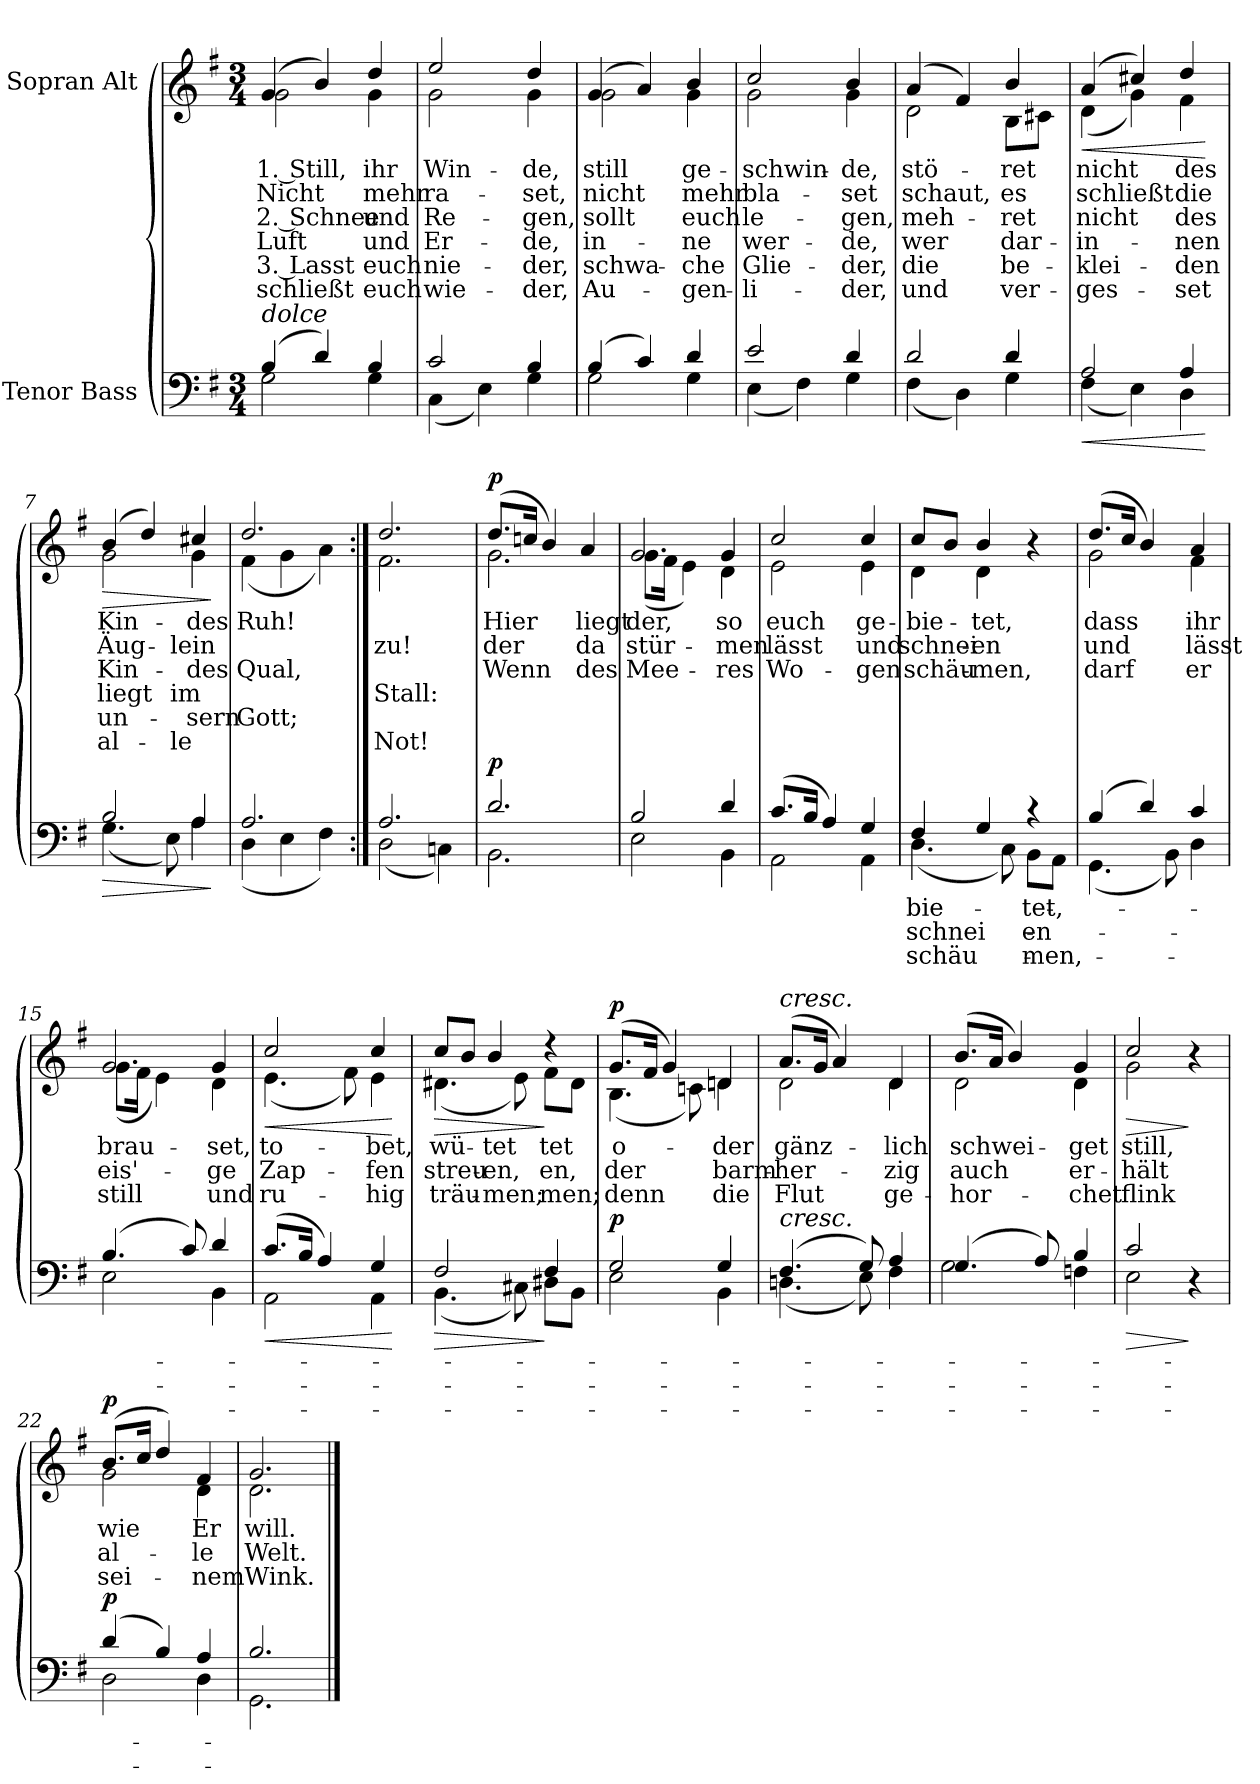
**kern	**text	**text	**text	**dynam	**kern	**text	**text	**text	**text	**text	**text	**dynam
*part2	*part2	*part2	*part2	*part2	*part1	*part1	*part1	*part1	*part1	*part1	*part1	*part1
*staff2	*staff2	*staff2	*staff2	*staff2	*staff1	*staff1	*staff1	*staff1	*staff1	*staff1	*staff1	*staff1
*I"Tenor Bass	*	*	*	*	*I"Sopran Alt	*	*	*	*	*	*	*
*clefF4	*	*	*	*	*clefG2	*	*	*	*	*	*	*
*k[f#]	*	*	*	*	*k[f#]	*	*	*	*	*	*	*
*M3/4	*	*	*	*	*M3/4	*	*	*	*	*	*	*
=1	=1	=1	=1	=1	=1	=1	=1	=1	=1	=1	=1	=1
*^	*	*	*	*	*	*	*	*	*	*	*	*
!	!	!	!	!	!	!LO:TX:a:B:t=Allegretto	!	!	!	!	!	!	!
!	!	!	!	!	!	!LO:TX:a:i:t=dolce	!	!	!	!	!	!	!
!LO:TX:a:i:t=dolce	!	!	!	!	!	!	!	!	!	!	!	!	!
!	!	!	!	!	!	!	!LO:LY:b	!LO:LY:b	!LO:LY:b	!LO:LY:b	!LO:LY:b	!LO:LY:b	!
*	*	*	*	*	*	*^	*	*	*	*	*	*	*
(4B/	2G\	.	.	.	.	(4g/	2g\	1. Still,	Nicht	2. Schnee	Luft	3. Lasst	schließt	.
4d/)	.	.	.	.	.	4b/)	.	.	.	.	.	.	.	.
!	!	!	!	!	!	!	!	!LO:LY:b	!LO:LY:b	!LO:LY:b	!LO:LY:b	!LO:LY:b	!LO:LY:b	!
4B/	4G\	.	.	.	.	4dd/	4g\	ihr	mehr	und	und	euch	euch	.
=2	=2	=2	=2	=2	=2	=2	=2	=2	=2	=2	=2	=2	=2	=2
!	!	!	!	!	!	!	!	!LO:LY:b	!LO:LY:b	!LO:LY:b	!LO:LY:b	!LO:LY:b	!LO:LY:b	!
2c/	(4C\	.	.	.	.	2ee/	2g\	Win-	ra-	Re-	Er-	nie-	wie-	.
.	4E\)	.	.	.	.	.	.	.	.	.	.	.	.	.
!	!	!	!	!	!	!	!	!LO:LY:b	!LO:LY:b	!LO:LY:b	!LO:LY:b	!LO:LY:b	!LO:LY:b	!
4B/	4G\	.	.	.	.	4dd/	4g\	-de,	-set,	-gen,	-de,	-der,	-der,	.
=3	=3	=3	=3	=3	=3	=3	=3	=3	=3	=3	=3	=3	=3	=3
!	!	!	!	!	!	!	!	!LO:LY:b	!LO:LY:b	!LO:LY:b	!LO:LY:b	!LO:LY:b	!LO:LY:b	!
(4B/	2G\	.	.	.	.	(4g/	2g\	still	nicht	sollt	in-	schwa-	Au-	.
4c/)	.	.	.	.	.	4a/)	.	.	.	.	.	.	.	.
!	!	!	!	!	!	!	!	!LO:LY:b	!LO:LY:b	!LO:LY:b	!LO:LY:b	!LO:LY:b	!LO:LY:b	!
4d/	4G\	.	.	.	.	4b/	4g\	ge-	mehr	euch	-ne	-che	-gen-	.
=4	=4	=4	=4	=4	=4	=4	=4	=4	=4	=4	=4	=4	=4	=4
!	!	!	!	!	!	!	!	!LO:LY:b	!LO:LY:b	!LO:LY:b	!LO:LY:b	!LO:LY:b	!LO:LY:b	!
2e/	(4E\	.	.	.	.	2cc/	2g\	-schwin-	bla-	le-	wer-	Glie-	-li-	.
.	4F#\)	.	.	.	.	.	.	.	.	.	.	.	.	.
!	!	!	!	!	!	!	!	!LO:LY:b	!LO:LY:b	!LO:LY:b	!LO:LY:b	!LO:LY:b	!LO:LY:b	!
4d/	4G\	.	.	.	.	4b/	4g\	-de,	-set	-gen,	-de,	-der,	-der,	.
!!LO:LB:g=z	!!
=5	=5	=5	=5	=5	=5	=5	=5	=5	=5	=5	=5	=5	=5	=5
!	!	!	!	!	!	!	!	!LO:LY:b	!LO:LY:b	!LO:LY:b	!LO:LY:b	!LO:LY:b	!LO:LY:b	!
2d/	(4F#\	.	.	.	.	(4a/	2d\	stö-	schaut,	meh-	-wer	die	und	.
.	4D\)	.	.	.	.	4f#/)	.	.	.	.	.	.	.	.
!	!	!	!	!	!	!	!	!LO:LY:b	!LO:LY:b	!LO:LY:b	!LO:LY:b	!LO:LY:b	!LO:LY:b	!
4d/	4G\	.	.	.	.	4b/	8B\L	-ret	es	-ret	dar-	be-	ver-	.
.	.	.	.	.	.	.	8c#X\J	.	.	.	.	.	.	.
=6	=6	=6	=6	=6	=6	=6	=6	=6	=6	=6	=6	=6	=6	=6
!	!	!	!	!	!LO:HP:b	!	!	!LO:LY:b	!LO:LY:b	!LO:LY:b	!LO:LY:b	!LO:LY:b	!LO:LY:b	!LO:HP:b
2A/	(4F#\	.	.	.	<	(4a/	(4d\	nicht	schließt	nicht	-in-	-klei-	-ges-	<
.	4E\)	.	.	.	.	4cc#X/)	4g\)	.	.	.	.	.	.	.
!	!	!	!	!	!	!	!	!LO:LY:b	!LO:LY:b	!LO:LY:b	!LO:LY:b	!LO:LY:b	!LO:LY:b	!
4A/	4D\	.	.	.	.	4dd/	4f#\	des	die	des	-nen	-den	-set	.
*v	*v	*	*	*	*	*	*	*	*	*	*	*	*	*
*	*	*	*	*	*v	*v	*	*	*	*	*	*	*
.	.	.	.	[	.	.	.	.	.	.	.	[
=7	=7	=7	=7	=7	=7	=7	=7	=7	=7	=7	=7	=7
!	!	!	!	!LO:HP:b	!	!LO:LY:b	!LO:LY:b	!LO:LY:b	!LO:LY:b	!LO:LY:b	!LO:LY:b	!LO:HP:b
*^	*	*	*	*	*^	*	*	*	*	*	*	*
2B/	(4.G\	.	.	.	>	(4b/	2g\	Kin-	Äug-	Kin-	-liegt	un-	al-	>
.	.	.	.	.	.	4dd/)	.	.	.	.	.	.	.	.
.	8E\)	.	.	.	.	.	.	.	.	.	.	.	.	.
!	!	!	!	!	!	!	!	!LO:LY:b	!LO:LY:b	!LO:LY:b	!LO:LY:b	!LO:LY:b	!LO:LY:b	!
4A/	4A\	.	.	.	.	4cc#X/	4g\	-des	-lein	-des	im	-sern	-le	.
*v	*v	*	*	*	*	*	*	*	*	*	*	*	*	*
*	*	*	*	*	*v	*v	*	*	*	*	*	*	*
.	.	.	.	]	.	.	.	.	.	.	.	]
=8	=8	=8	=8	=8	=8	=8	=8	=8	=8	=8	=8	=8
*^	*	*	*	*	*	*	*	*	*	*	*	*
!	!	!	!	!	!	!	!LO:LY:b	!	!LO:LY:b	!	!LO:LY:b	!	!
*	*	*	*	*	*	*^	*	*	*	*	*	*	*
2.A/	(4D\	.	.	.	.	2.dd/	(4f#\	Ruh!	.	Qual,	.	Gott;	.	.
.	4E\	.	.	.	.	.	4g\	.	.	.	.	.	.	.
.	4F#\)	.	.	.	.	.	4a\)	.	.	.	.	.	.	.
=9:|!	=9:|!	=9:|!	=9:|!	=9:|!	=9:|!	=9:|!	=9:|!	=9:|!	=9:|!	=9:|!	=9:|!	=9:|!	=9:|!	=9:|!
!	!	!	!	!	!	!	!	!	!LO:LY:b	!	!LO:LY:b	!	!LO:LY:b	!
2.A/	(2D\	.	.	.	.	2.dd/	2.f#\	.	zu!	.	Stall:	.	Not!	.
.	4Cn\)	.	.	.	.	.	.	.	.	.	.	.	.	.
!!LO:PB:g=z	!!
=10	=10	=10	=10	=10	=10	=10	=10	=10	=10	=10	=10	=10	=10	=10
!	!	!	!	!	!LO:DY:a	!	!	!LO:LY:b	!LO:LY:b	!LO:LY:b	!	!	!	!LO:DY:a
2.d/	2.BB\	.	.	.	p	(8.dd/L	2.g\	Hier	der	Wenn	.	.	.	p
.	.	.	.	.	.	16ccn/Jk	.	.	.	.	.	.	.	.
.	.	.	.	.	.	4b/)	.	.	.	.	.	.	.	.
!	!	!	!	!	!	!	!	!LO:LY:b	!LO:LY:b	!LO:LY:b	!	!	!	!
.	.	.	.	.	.	4a/	.	liegt	da	des	.	.	.	.
=11	=11	=11	=11	=11	=11	=11	=11	=11	=11	=11	=11	=11	=11	=11
!	!	!	!	!	!	!	!	!LO:LY:b	!LO:LY:b	!LO:LY:b	!	!	!	!
2B/	2E\	.	.	.	.	2g/	(8.g\L	der,	stür-	Mee-	.	.	.	.
.	.	.	.	.	.	.	16f#\Jk	.	.	.	.	.	.	.
.	.	.	.	.	.	.	4e\)	.	.	.	.	.	.	.
!	!	!	!	!	!	!	!	!LO:LY:b	!LO:LY:b	!LO:LY:b	!	!	!	!
4d/	4BB\	.	.	.	.	4g/	4d\	so	-men	-res	.	.	.	.
=12	=12	=12	=12	=12	=12	=12	=12	=12	=12	=12	=12	=12	=12	=12
!	!	!	!	!	!	!	!	!LO:LY:b	!LO:LY:b	!LO:LY:b	!	!	!	!
(8.c/L	2AA\	.	.	.	.	2cc/	2e\	euch	lässt	Wo-	.	.	.	.
16B/Jk	.	.	.	.	.	.	.	.	.	.	.	.	.	.
4A/)	.	.	.	.	.	.	.	.	.	.	.	.	.	.
!	!	!	!	!	!	!	!	!LO:LY:b	!LO:LY:b	!LO:LY:b	!	!	!	!
4G/	4AA\	.	.	.	.	4cc/	4e\	ge-	und	-gen	.	.	.	.
=13	=13	=13	=13	=13	=13	=13	=13	=13	=13	=13	=13	=13	=13	=13
!	!	!LO:LY:b	!LO:LY:b	!LO:LY:b	!	!	!	!LO:LY:b	!LO:LY:b	!LO:LY:b	!	!	!	!
4F#/	(4.D\	-bie-	schnei-	schäu-	.	8cc/L	4d\	-bie-	schnei-	schäu-	.	.	.	.
.	.	.	.	.	.	8b/J	.	.	.	.	.	.	.	.
!	!	!	!	!	!	!	!	!LO:LY:b	!LO:LY:b	!LO:LY:b	!	!	!	!
4G/	.	.	.	.	.	4b/	4d\	-tet,	-en	-men,	.	.	.	.
.	8C\)	.	.	.	.	.	.	.	.	.	.	.	.	.
!	!	!LO:LY:b	!LO:LY:b	!LO:LY:b	!	!	!	!	!	!	!	!	!	!
4r	8BB\L	-tet,	-en	-men,	.	4r	4ryy	.	.	.	.	.	.	.
.	8AA\J	.	.	.	.	.	.	.	.	.	.	.	.	.
=14	=14	=14	=14	=14	=14	=14	=14	=14	=14	=14	=14	=14	=14	=14
!	!	!	!	!	!	!	!	!LO:LY:b	!LO:LY:b	!LO:LY:b	!	!	!	!
(4B/	(4.GG\	.	.	.	.	(8.dd/L	2g\	dass	und	darf	.	.	.	.
.	.	.	.	.	.	16cc/Jk	.	.	.	.	.	.	.	.
4d/)	.	.	.	.	.	4b/)	.	.	.	.	.	.	.	.
.	8BB\)	.	.	.	.	.	.	.	.	.	.	.	.	.
!	!	!	!	!	!	!	!	!LO:LY:b	!LO:LY:b	!LO:LY:b	!	!	!	!
4c/	4D\	.	.	.	.	4a/	4f#\	ihr	lässt	er	.	.	.	.
!!LO:LB:g=z	!!
=15	=15	=15	=15	=15	=15	=15	=15	=15	=15	=15	=15	=15	=15	=15
!	!	!	!	!	!	!	!	!LO:LY:b	!LO:LY:b	!LO:LY:b	!	!	!	!
(4.B/	2E\	.	.	.	.	2g/	(8.g\L	brau-	eis'-	still	.	.	.	.
.	.	.	.	.	.	.	16f#\Jk	.	.	.	.	.	.	.
.	.	.	.	.	.	.	4e\)	.	.	.	.	.	.	.
8c/)	.	.	.	.	.	.	.	.	.	.	.	.	.	.
!	!	!	!	!	!	!	!	!LO:LY:b	!LO:LY:b	!LO:LY:b	!	!	!	!
4d/	4BB\	.	.	.	.	4g/	4d\	-set,	-ge	und	.	.	.	.
=16	=16	=16	=16	=16	=16	=16	=16	=16	=16	=16	=16	=16	=16	=16
!	!	!	!	!	!LO:HP:b	!	!	!LO:LY:b	!LO:LY:b	!LO:LY:b	!	!	!	!LO:HP:b
(8.c/L	2AA\	.	.	.	<	2cc/	(4.e\	to-	Zap-	ru-	.	.	.	<
16B/Jk	.	.	.	.	.	.	.	.	.	.	.	.	.	.
4A/)	.	.	.	.	.	.	.	.	.	.	.	.	.	.
.	.	.	.	.	.	.	8f#\)	.	.	.	.	.	.	.
!	!	!	!	!	!	!	!	!LO:LY:b	!LO:LY:b	!LO:LY:b	!	!	!	!
4G/	4AA\	.	.	.	.	4cc/	4e\	-bet,	-fen	-hig	.	.	.	.
*v	*v	*	*	*	*	*	*	*	*	*	*	*	*	*
*	*	*	*	*	*v	*v	*	*	*	*	*	*	*
.	.	.	.	[	.	.	.	.	.	.	.	[
=17	=17	=17	=17	=17	=17	=17	=17	=17	=17	=17	=17	=17
!	!	!	!	!LO:HP:b	!	!LO:LY:b	!LO:LY:b	!LO:LY:b	!	!	!	!LO:HP:b
*^	*	*	*	*	*^	*	*	*	*	*	*	*
!	!	!	!	!	!	!	!	!LO:LY:b	!LO:LY:b	!LO:LY:b	!	!	!	!
2F#/	(4.BB\	.	.	.	>	8cc/L	(4.d#X\	wü-	streu-	träu-	.	.	.	>
.	.	.	.	.	.	8b/J	.	.	.	.	.	.	.	.
!	!	!	!	!	!	!	!	!LO:LY:b	!LO:LY:b	!LO:LY:b	!	!	!	!
.	.	.	.	.	.	4b/	.	-tet	-en,	-men;	.	.	.	.
.	8C#X\)	.	.	.	.	.	8e\)	.	.	.	.	.	.	.
!	!	!	!	!	!	!	!	!LO:LY:b	!LO:LY:b	!LO:LY:b	!	!	!	!
4F#/	8D#X\L	.	.	.	]	4r	8f#\L	-tet	-en,	-men;	.	.	.	]
.	8BB\J	.	.	.	.	.	8d#\J	.	.	.	.	.	.	.
=18	=18	=18	=18	=18	=18	=18	=18	=18	=18	=18	=18	=18	=18	=18
!	!	!	!	!	!LO:DY:a	!	!	!LO:LY:b	!LO:LY:b	!LO:LY:b	!	!	!	!LO:DY:a
2G/	2E\	.	.	.	p	(8.g/L	(4.B\	-o-	der	denn	.	.	.	p
.	.	.	.	.	.	16f#/Jk	.	.	.	.	.	.	.	.
.	.	.	.	.	.	4g/)	.	.	.	.	.	.	.	.
.	.	.	.	.	.	.	8cn\)	.	.	.	.	.	.	.
!	!	!	!	!	!	!	!	!LO:LY:b	!LO:LY:b	!LO:LY:b	!	!	!	!
4G/	4BB\	.	.	.	.	4dn/	4d\	-der	barm-	die	.	.	.	.
!!LO:LB:g=z	!!
=19	=19	=19	=19	=19	=19	=19	=19	=19	=19	=19	=19	=19	=19	=19
!	!	!	!	!	!	!LO:TX:a:i:t=cresc.	!	!	!	!	!	!	!	!
!LO:TX:a:i:t=cresc.	!	!	!	!	!	!	!	!	!	!	!	!	!	!
!	!	!	!	!	!	!	!	!LO:LY:b	!LO:LY:b	!LO:LY:b	!	!	!	!
(4.F#/	(4.Dn\	.	.	.	.	(8.a/L	2d\	gänz-	-her-	Flut	.	.	.	.
.	.	.	.	.	.	16g/Jk	.	.	.	.	.	.	.	.
.	.	.	.	.	.	4a/)	.	.	.	.	.	.	.	.
8G/)	8E\)	.	.	.	.	.	.	.	.	.	.	.	.	.
!	!	!	!	!	!	!	!	!LO:LY:b	!LO:LY:b	!LO:LY:b	!	!	!	!
4A/	4F#\	.	.	.	.	4d/	4d\	-lich	-zig	ge-	.	.	.	.
=20	=20	=20	=20	=20	=20	=20	=20	=20	=20	=20	=20	=20	=20	=20
!	!	!	!	!	!	!	!	!LO:LY:b	!LO:LY:b	!LO:LY:b	!	!	!	!
(4.G/	2G\	.	.	.	.	(8.b/L	2d\	schwei-	auch	-hor-	.	.	.	.
.	.	.	.	.	.	16a/Jk	.	.	.	.	.	.	.	.
.	.	.	.	.	.	4b/)	.	.	.	.	.	.	.	.
8A/)	.	.	.	.	.	.	.	.	.	.	.	.	.	.
!	!	!	!	!	!	!	!	!LO:LY:b	!LO:LY:b	!LO:LY:b	!	!	!	!
4B/	4Fn\	.	.	.	.	4g/	4d\	-get	er-	-chet	.	.	.	.
=21	=21	=21	=21	=21	=21	=21	=21	=21	=21	=21	=21	=21	=21	=21
!	!	!	!	!	!LO:HP:b	!	!	!LO:LY:b	!LO:LY:b	!LO:LY:b	!	!	!	!LO:HP:b
!	!	!	!	!	!LO:DY:n=1:a	!	!	!	!	!	!	!	!	!LO:DY:n=1:a
2c/	2E\	.	.	.	> other-dynamics	2cc/	2g\	still,	-hält	flink	.	.	.	> other-dynamics
4r	4ryy	.	.	.	]	4r	4ryy	.	.	.	.	.	.	]
=22	=22	=22	=22	=22	=22	=22	=22	=22	=22	=22	=22	=22	=22	=22
!	!	!	!	!	!LO:DY:a	!	!	!LO:LY:b	!LO:LY:b	!LO:LY:b	!	!	!	!LO:DY:a
(4d/	2D\	.	.	.	p	(8.b/L	2g\	wie	al-	sei-	.	.	.	p
.	.	.	.	.	.	16cc/Jk	.	.	.	.	.	.	.	.
4B/)	.	.	.	.	.	4dd/)	.	.	.	.	.	.	.	.
!	!	!	!	!	!	!	!	!LO:LY:b	!LO:LY:b	!LO:LY:b	!	!	!	!
4A/	4D\	.	.	.	.	4f#/	4d\	Er	-le	-nem	.	.	.	.
=23	=23	=23	=23	=23	=23	=23	=23	=23	=23	=23	=23	=23	=23	=23
!	!	!	!	!	!	!	!	!LO:LY:b	!LO:LY:b	!LO:LY:b	!	!	!	!
2.B/	2.GG\	.	.	.	.	2.g/	2.d\	will.	Welt.	Wink.	.	.	.	.
*v	*v	*	*	*	*	*	*	*	*	*	*	*	*	*
*	*	*	*	*	*v	*v	*	*	*	*	*	*	*
==	==	==	==	==	==	==	==	==	==	==	==	==
*-	*-	*-	*-	*-	*-	*-	*-	*-	*-	*-	*-	*-
